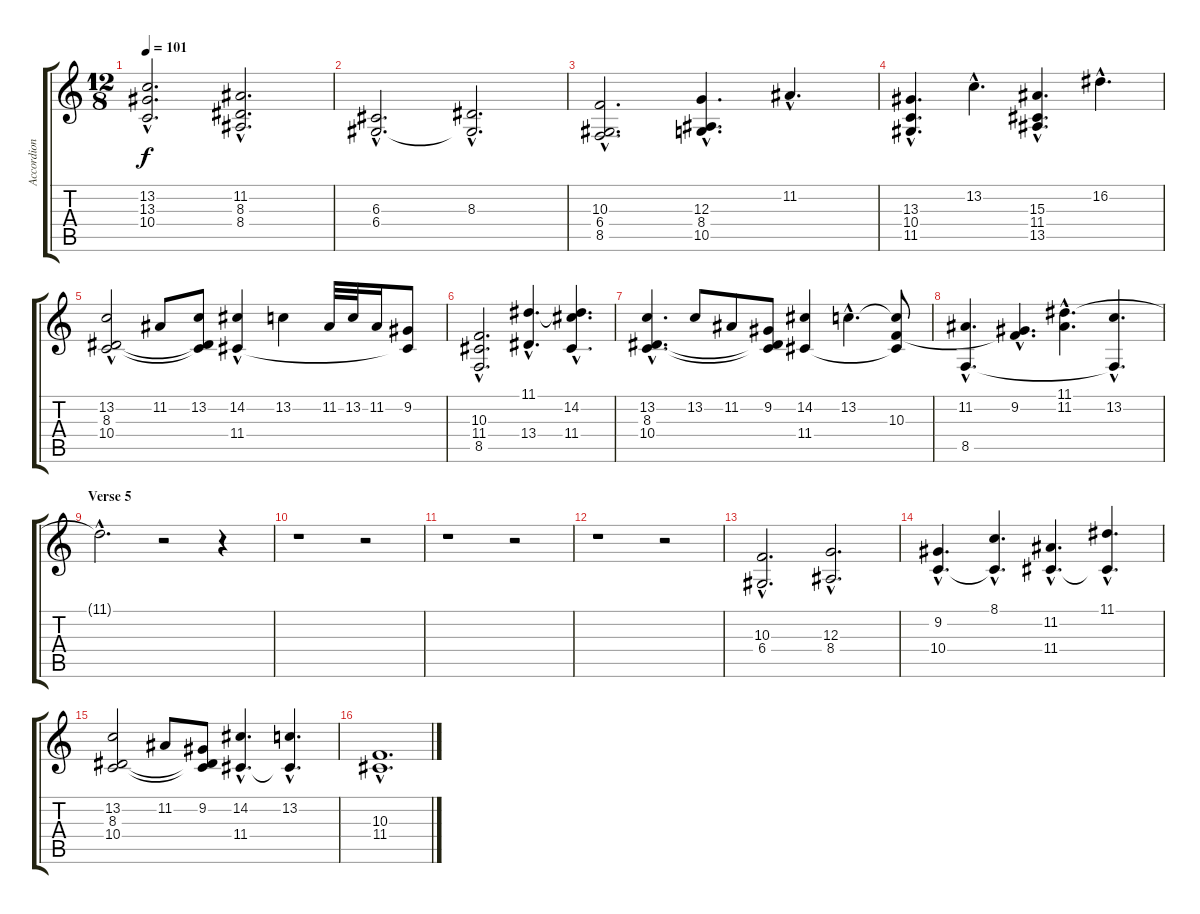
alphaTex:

\track ("Accordion" "Accordion") {instrument accordion}
\staff {score tabs}
\tuning (E4 B3 G3 D3 A2 E2) {hide}
\ts (12 8)
\tempo 101
\clef g2
\ks c
(13.2{hac} 13.3{hac} 10.4{hac}).2{d dy f} (11.2{hac} 8.3{hac} 8.4{hac}).2{d} |
(6.3{hac} 6.4).2{d} (8.3{hac} 6.4{hac t}).2{d} |
(10.3{hac} 6.4{hac} 8.5{hac}).2{d} (12.3{hac} 8.4{hac} 10.5{hac}).4{d} 11.2{hac}.4{d} |
(13.3{hac} 10.4{hac} 11.5{hac}).4{d} 13.2{hac}.4{d} (15.3{hac} 11.4{hac} 13.5{hac}).4{d} 16.2{hac}.4{d} |
(13.2 8.3{hac} 10.4{hac}).2 11.2.8 (13.2 8.3{t} 10.4{t}).8 (14.2 11.4{hac}).4 13.2.4 11.2.32 13.2.32 11.2.16 (9.2 11.4{t}).8 |
(10.3{hac} 11.4{hac} 8.5{hac}).2{d} (11.1{hac} 13.4{hac}).4{d} (11.1{hac t} 14.2{hac} 11.4{hac}).4{d} |
(13.2{hac} 8.3{hac} 10.4{hac}).4{d} 13.2.8 11.2.8 (9.2 8.3{t} 10.4{t}).8 (14.2 11.4).4 13.2{hac}.4{d} (13.2{t} 10.3 11.4{t}).8 |
(11.2{hac} 8.5{hac}).4{d} (9.2{hac} 10.3{hac t}).4{d} (11.1{hac} 11.2{hac}).4{d} (13.2{hac} 8.5{hac t}).4{d} |
\section ("" "Verse 5")
11.1{hac t}.2{d} r.2 r.4 |
r.1 r.2 |
r.1 r.2 |
r.1 r.2 |
(10.3{hac} 6.4{hac}).2{d} (12.3{hac} 8.4{hac}).2{d} |
(9.2{hac} 10.4{hac}).4{d} (8.1{hac} 10.4{hac t}).4{d} (11.2{hac} 11.4{hac}).4{d} (11.1{hac} 11.4{hac t}).4{d} |
(13.2 8.3 10.4).2 11.2.8 (9.2 8.3{t} 10.4{t}).8 (14.2{hac} 11.4{hac}).4{d} (13.2{hac} 11.4{hac t}).4{d} |
(10.3{hac} 11.4{hac}).1{d}
